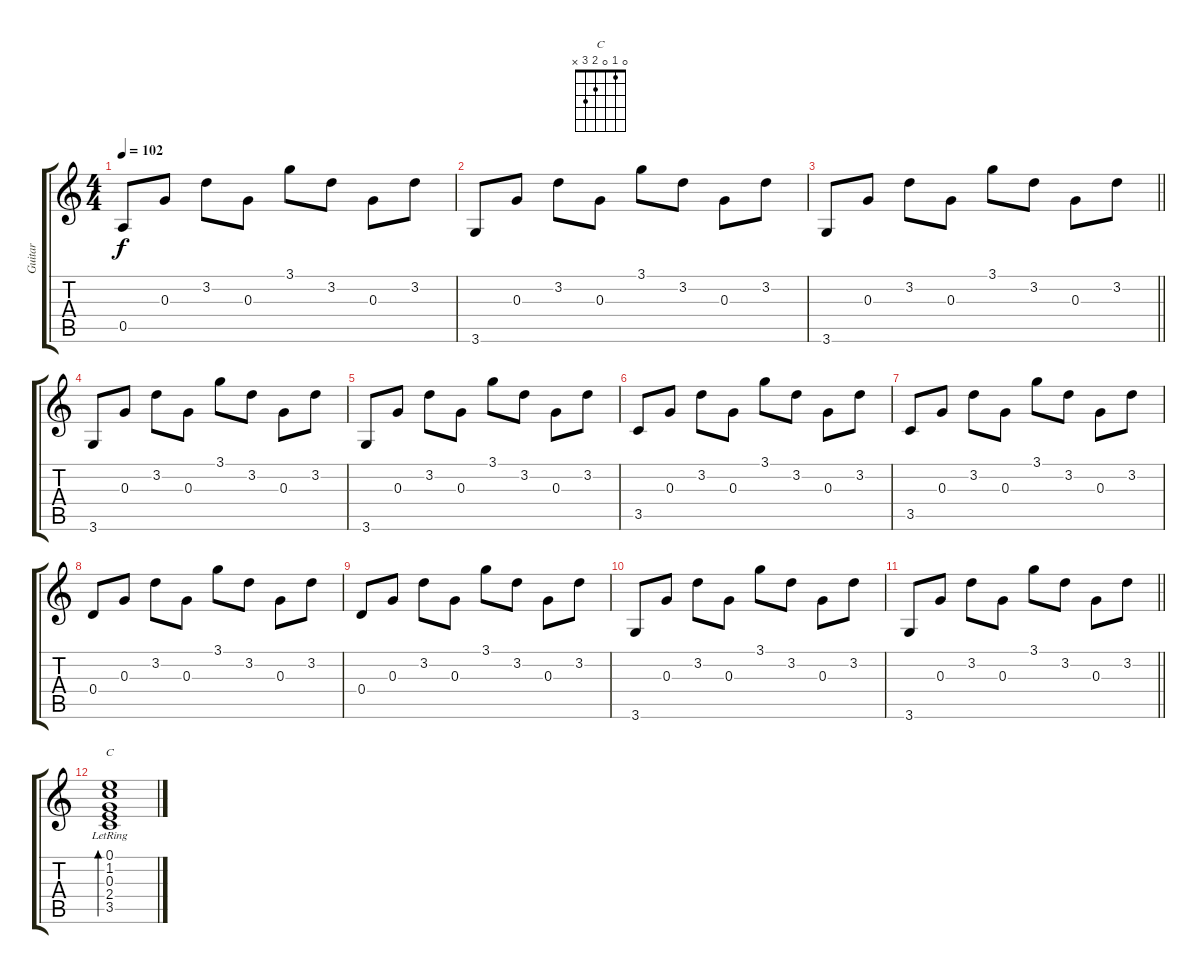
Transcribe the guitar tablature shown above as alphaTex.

\track ("Guitar" "Guitar") {instrument acousticguitarsteel}
\staff {score tabs}
\tuning (E4 B3 G3 D3 A2 E2) {hide}
\chord ("C" 0 1 0 2 3 x)
\ts (4 4)
\tempo 102
\clef g2
\ks c
0.5.8{dy f} 0.3.8 3.2.8 0.3.8 3.1.8 3.2.8 0.3.8 3.2.8 |
3.6.8 0.3.8 3.2.8 0.3.8 3.1.8 3.2.8 0.3.8 3.2.8 |
\barLineRight lightlight
3.6.8 0.3.8 3.2.8 0.3.8 3.1.8 3.2.8 0.3.8 3.2.8 |
3.6.8 0.3.8 3.2.8 0.3.8 3.1.8 3.2.8 0.3.8 3.2.8 |
3.6.8 0.3.8 3.2.8 0.3.8 3.1.8 3.2.8 0.3.8 3.2.8 |
3.5.8 0.3.8 3.2.8 0.3.8 3.1.8 3.2.8 0.3.8 3.2.8 |
3.5.8 0.3.8 3.2.8 0.3.8 3.1.8 3.2.8 0.3.8 3.2.8 |
0.4.8 0.3.8 3.2.8 0.3.8 3.1.8 3.2.8 0.3.8 3.2.8 |
0.4.8 0.3.8 3.2.8 0.3.8 3.1.8 3.2.8 0.3.8 3.2.8 |
3.6.8 0.3.8 3.2.8 0.3.8 3.1.8 3.2.8 0.3.8 3.2.8 |
\barLineRight lightlight
3.6.8 0.3.8 3.2.8 0.3.8 3.1.8 3.2.8 0.3.8 3.2.8 |
(0.1 1.2 0.3{lr} 2.4 3.5).1{bd 240 ch "C"}
